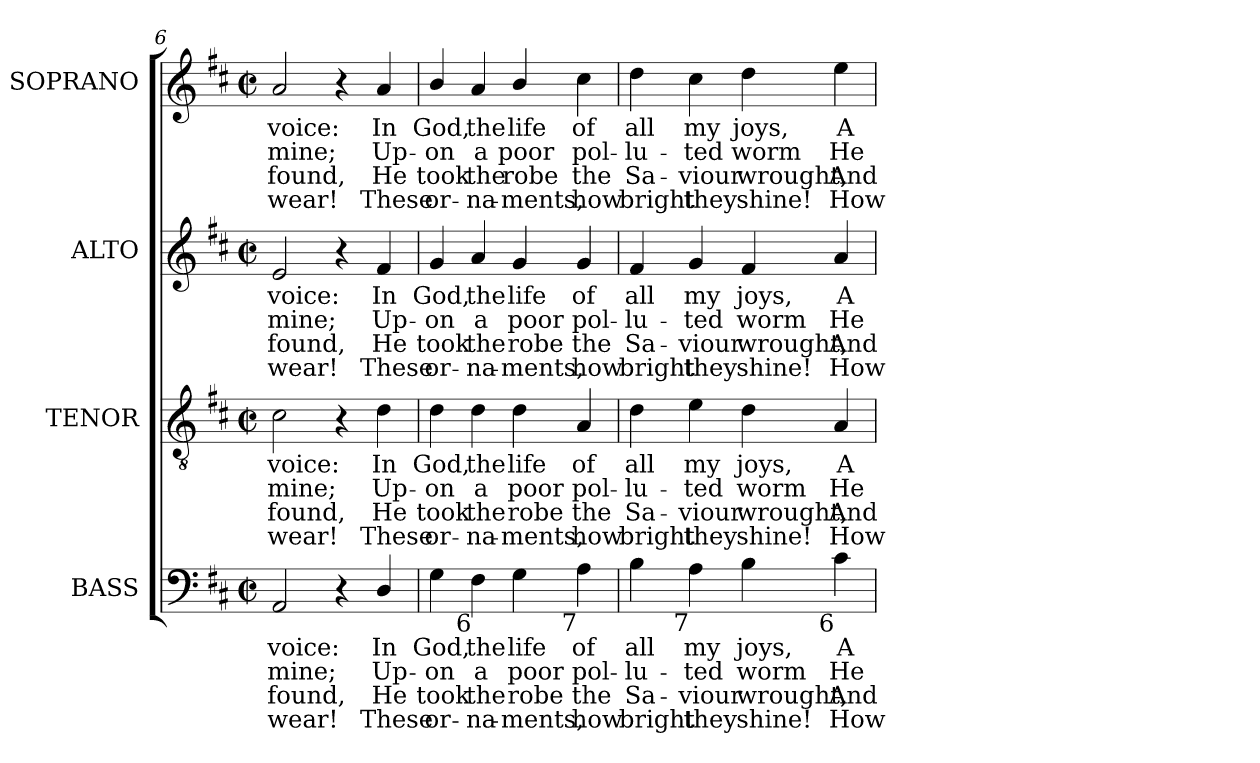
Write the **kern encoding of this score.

**kern	**text	**text	**text	**text	**kern	**text	**text	**text	**text	**kern	**text	**text	**text	**text	**kern	**text	**text	**text	**text
*part4	*part4	*part4	*part4	*part4	*part3	*part3	*part3	*part3	*part3	*part2	*part2	*part2	*part2	*part2	*part1	*part1	*part1	*part1	*part1
*staff4	*staff4	*staff4	*staff4	*staff4	*staff3	*staff3	*staff3	*staff3	*staff3	*staff2	*staff2	*staff2	*staff2	*staff2	*staff1	*staff1	*staff1	*staff1	*staff1
*I"BASS	*	*	*	*	*I"TENOR	*	*	*	*	*I"ALTO	*	*	*	*	*I"SOPRANO	*	*	*	*
*I'B.	*	*	*	*	*I'T.	*	*	*	*	*I'A.	*	*	*	*	*I'S.	*	*	*	*
!!LO:LB:g=z
*clefF4	*	*	*	*	*clefGv2	*	*	*	*	*clefG2	*	*	*	*	*clefG2	*	*	*	*
*	*	*	*	*	*ITrd7c12	*	*	*	*	*	*	*	*	*	*	*	*	*	*
*k[f#c#]	*	*	*	*	*k[f#c#]	*	*	*	*	*k[f#c#]	*	*	*	*	*k[f#c#]	*	*	*	*
*D:	*	*	*	*	*D:	*	*	*	*	*D:	*	*	*	*	*D:	*	*	*	*
*M2/2	*	*	*	*	*M2/2	*	*	*	*	*M2/2	*	*	*	*	*M2/2	*	*	*	*
*met(c|)	*	*	*	*	*met(c|)	*	*	*	*	*met(c|)	*	*	*	*	*met(c|)	*	*	*	*
=6	=6	=6	=6	=6	=6	=6	=6	=6	=6	=6	=6	=6	=6	=6	=6	=6	=6	=6	=6
!	!LO:LY:b:color=#000000	!LO:LY:b:color=#000000	!LO:LY:b:color=#000000	!LO:LY:b:color=#000000	!	!	!	!	!	!	!	!	!	!	!	!	!	!	!
!	!	!	!	!	!	!LO:LY:b:color=#000000	!LO:LY:b:color=#000000	!LO:LY:b:color=#000000	!LO:LY:b:color=#000000	!	!	!	!	!	!	!	!	!	!
!	!	!	!	!	!	!	!	!	!	!	!LO:LY:b:color=#000000	!LO:LY:b:color=#000000	!LO:LY:b:color=#000000	!LO:LY:b:color=#000000	!	!	!	!	!
!	!	!	!	!	!	!	!	!	!	!	!	!	!	!	!	!LO:LY:b:color=#000000	!LO:LY:b:color=#000000	!LO:LY:b:color=#000000	!LO:LY:b:color=#000000
2AAi/	voice:	mine;	found,	wear!	2C#i\	voice:	mine;	found,	wear!	2ei/	voice:	mine;	found,	wear!	2ai/	voice:	mine;	found,	wear!
4r	.	.	.	.	4r	.	.	.	.	4r	.	.	.	.	4r	.	.	.	.
!	!LO:LY:b:color=#000000	!LO:LY:b:color=#000000	!LO:LY:b:color=#000000	!LO:LY:b:color=#000000	!	!	!	!	!	!	!	!	!	!	!	!	!	!	!
!	!	!	!	!	!	!LO:LY:b:color=#000000	!LO:LY:b:color=#000000	!LO:LY:b:color=#000000	!LO:LY:b:color=#000000	!	!	!	!	!	!	!	!	!	!
!	!	!	!	!	!	!	!	!	!	!	!LO:LY:b:color=#000000	!LO:LY:b:color=#000000	!LO:LY:b:color=#000000	!LO:LY:b:color=#000000	!	!	!	!	!
!	!	!	!	!	!	!	!	!	!	!	!	!	!	!	!	!LO:LY:b:color=#000000	!LO:LY:b:color=#000000	!LO:LY:b:color=#000000	!LO:LY:b:color=#000000
4Di/	In	Up-	He	These	4Di\	In	Up-	He	These	4f#i/	In	Up-	He	These	4ai/	In	Up-	He	These
=7	=7	=7	=7	=7	=7	=7	=7	=7	=7	=7	=7	=7	=7	=7	=7	=7	=7	=7	=7
!	!LO:LY:b:color=#000000	!LO:LY:b:color=#000000	!LO:LY:b:color=#000000	!LO:LY:b:color=#000000	!	!	!	!	!	!	!	!	!	!	!	!	!	!	!
!	!	!	!	!	!	!LO:LY:b:color=#000000	!LO:LY:b:color=#000000	!LO:LY:b:color=#000000	!LO:LY:b:color=#000000	!	!	!	!	!	!	!	!	!	!
!	!	!	!	!	!	!	!	!	!	!	!LO:LY:b:color=#000000	!LO:LY:b:color=#000000	!LO:LY:b:color=#000000	!LO:LY:b:color=#000000	!	!	!	!	!
!	!	!	!	!	!	!	!	!	!	!	!	!	!	!	!	!LO:LY:b:color=#000000	!LO:LY:b:color=#000000	!LO:LY:b:color=#000000	!LO:LY:b:color=#000000
4Gi\	God,	-on	took	or-	4Di\	God,	-on	took	or-	4gi/	God,	-on	took	or-	4bi/	God,	-on	took	or-
!	!LO:LY:b:color=#000000	!LO:LY:b:color=#000000	!LO:LY:b:color=#000000	!LO:LY:b:color=#000000	!	!	!	!	!	!	!	!	!	!	!	!	!	!	!
!	!	!	!	!	!	!LO:LY:b:color=#000000	!LO:LY:b:color=#000000	!LO:LY:b:color=#000000	!LO:LY:b:color=#000000	!	!	!	!	!	!	!	!	!	!
!	!	!	!	!	!	!	!	!	!	!	!LO:LY:b:color=#000000	!LO:LY:b:color=#000000	!LO:LY:b:color=#000000	!LO:LY:b:color=#000000	!	!	!	!	!
!LO:TX:b:rj:t=6	!	!	!	!	!	!	!	!	!	!	!	!	!	!	!	!	!	!	!
!	!	!	!	!	!	!	!	!	!	!	!	!	!	!	!	!LO:LY:b:color=#000000	!LO:LY:b:color=#000000	!LO:LY:b:color=#000000	!LO:LY:b:color=#000000
4F#i\	the	a	-the	na-	4Di\	the	a	-the	na-	4ai/	the	a	-the	na-	4ai/	the	a	-the	na-
!	!LO:LY:b:color=#000000	!LO:LY:b:color=#000000	!LO:LY:b:color=#000000	!LO:LY:b:color=#000000	!	!	!	!	!	!	!	!	!	!	!	!	!	!	!
!	!	!	!	!	!	!LO:LY:b:color=#000000	!LO:LY:b:color=#000000	!LO:LY:b:color=#000000	!LO:LY:b:color=#000000	!	!	!	!	!	!	!	!	!	!
!	!	!	!	!	!	!	!	!	!	!	!LO:LY:b:color=#000000	!LO:LY:b:color=#000000	!LO:LY:b:color=#000000	!LO:LY:b:color=#000000	!	!	!	!	!
!	!	!	!	!	!	!	!	!	!	!	!	!	!	!	!	!LO:LY:b:color=#000000	!LO:LY:b:color=#000000	!LO:LY:b:color=#000000	!LO:LY:b:color=#000000
4Gi\	life	poor	-robe	ments,	4Di\	life	poor	-robe	ments,	4gi/	life	poor	-robe	ments,	4bi/	life	poor	-robe	ments,
!	!LO:LY:b:color=#000000	!LO:LY:b:color=#000000	!LO:LY:b:color=#000000	!LO:LY:b:color=#000000	!	!	!	!	!	!	!	!	!	!	!	!	!	!	!
!	!	!	!	!	!	!LO:LY:b:color=#000000	!LO:LY:b:color=#000000	!LO:LY:b:color=#000000	!LO:LY:b:color=#000000	!	!	!	!	!	!	!	!	!	!
!	!	!	!	!	!	!	!	!	!	!	!LO:LY:b:color=#000000	!LO:LY:b:color=#000000	!LO:LY:b:color=#000000	!LO:LY:b:color=#000000	!	!	!	!	!
!LO:TX:b:rj:t=7	!	!	!	!	!	!	!	!	!	!	!	!	!	!	!	!	!	!	!
!	!	!	!	!	!	!	!	!	!	!	!	!	!	!	!	!LO:LY:b:color=#000000	!LO:LY:b:color=#000000	!LO:LY:b:color=#000000	!LO:LY:b:color=#000000
4Ai\	of	pol-	the	how	4AAi/	of	pol-	the	how	4gi/	of	pol-	the	how	4cc#i\	of	pol-	the	how
=8	=8	=8	=8	=8	=8	=8	=8	=8	=8	=8	=8	=8	=8	=8	=8	=8	=8	=8	=8
!	!LO:LY:b:color=#000000	!LO:LY:b:color=#000000	!LO:LY:b:color=#000000	!LO:LY:b:color=#000000	!	!	!	!	!	!	!	!	!	!	!	!	!	!	!
!	!	!	!	!	!	!LO:LY:b:color=#000000	!LO:LY:b:color=#000000	!LO:LY:b:color=#000000	!LO:LY:b:color=#000000	!	!	!	!	!	!	!	!	!	!
!	!	!	!	!	!	!	!	!	!	!	!LO:LY:b:color=#000000	!LO:LY:b:color=#000000	!LO:LY:b:color=#000000	!LO:LY:b:color=#000000	!	!	!	!	!
!	!	!	!	!	!	!	!	!	!	!	!	!	!	!	!	!LO:LY:b:color=#000000	!LO:LY:b:color=#000000	!LO:LY:b:color=#000000	!LO:LY:b:color=#000000
4Bi\	all	-lu-	Sa-	-bright	4Di\	all	-lu-	Sa-	-bright	4f#i/	all	-lu-	Sa-	-bright	4ddi\	all	-lu-	Sa-	-bright
!	!LO:LY:b:color=#000000	!LO:LY:b:color=#000000	!LO:LY:b:color=#000000	!LO:LY:b:color=#000000	!	!	!	!	!	!	!	!	!	!	!	!	!	!	!
!	!	!	!	!	!	!LO:LY:b:color=#000000	!LO:LY:b:color=#000000	!LO:LY:b:color=#000000	!LO:LY:b:color=#000000	!	!	!	!	!	!	!	!	!	!
!	!	!	!	!	!	!	!	!	!	!	!LO:LY:b:color=#000000	!LO:LY:b:color=#000000	!LO:LY:b:color=#000000	!LO:LY:b:color=#000000	!	!	!	!	!
!LO:TX:b:rj:t=7	!	!	!	!	!	!	!	!	!	!	!	!	!	!	!	!	!	!	!
!	!	!	!	!	!	!	!	!	!	!	!	!	!	!	!	!LO:LY:b:color=#000000	!LO:LY:b:color=#000000	!LO:LY:b:color=#000000	!LO:LY:b:color=#000000
4Ai\	my	-ted	viour	they	4Ei\	my	-ted	viour	they	4gi/	my	-ted	viour	they	4cc#i\	my	-ted	viour	they
!	!LO:LY:b:color=#000000	!LO:LY:b:color=#000000	!LO:LY:b:color=#000000	!LO:LY:b:color=#000000	!	!	!	!	!	!	!	!	!	!	!	!	!	!	!
!	!	!	!	!	!	!LO:LY:b:color=#000000	!LO:LY:b:color=#000000	!LO:LY:b:color=#000000	!LO:LY:b:color=#000000	!	!	!	!	!	!	!	!	!	!
!	!	!	!	!	!	!	!	!	!	!	!LO:LY:b:color=#000000	!LO:LY:b:color=#000000	!LO:LY:b:color=#000000	!LO:LY:b:color=#000000	!	!	!	!	!
!	!	!	!	!	!	!	!	!	!	!	!	!	!	!	!	!LO:LY:b:color=#000000	!LO:LY:b:color=#000000	!LO:LY:b:color=#000000	!LO:LY:b:color=#000000
4Bi\	joys,	worm	wrought,	shine!	4Di\	joys,	worm	wrought,	shine!	4f#i/	joys,	worm	wrought,	shine!	4ddi\	joys,	worm	wrought,	shine!
!	!LO:LY:b:color=#000000	!LO:LY:b:color=#000000	!LO:LY:b:color=#000000	!LO:LY:b:color=#000000	!	!	!	!	!	!	!	!	!	!	!	!	!	!	!
!	!	!	!	!	!	!LO:LY:b:color=#000000	!LO:LY:b:color=#000000	!LO:LY:b:color=#000000	!LO:LY:b:color=#000000	!	!	!	!	!	!	!	!	!	!
!	!	!	!	!	!	!	!	!	!	!	!LO:LY:b:color=#000000	!LO:LY:b:color=#000000	!LO:LY:b:color=#000000	!LO:LY:b:color=#000000	!	!	!	!	!
!LO:TX:b:rj:t=6	!	!	!	!	!	!	!	!	!	!	!	!	!	!	!	!	!	!	!
!	!	!	!	!	!	!	!	!	!	!	!	!	!	!	!	!LO:LY:b:color=#000000	!LO:LY:b:color=#000000	!LO:LY:b:color=#000000	!LO:LY:b:color=#000000
4c#i\	A-	He	And	How	4AAi/	A-	He	And	How	4ai/	A-	He	And	How	4eei\	A-	He	And	How
=	=	=	=	=	=	=	=	=	=	=	=	=	=	=	=	=	=	=	=
*-	*-	*-	*-	*-	*-	*-	*-	*-	*-	*-	*-	*-	*-	*-	*-	*-	*-	*-	*-
